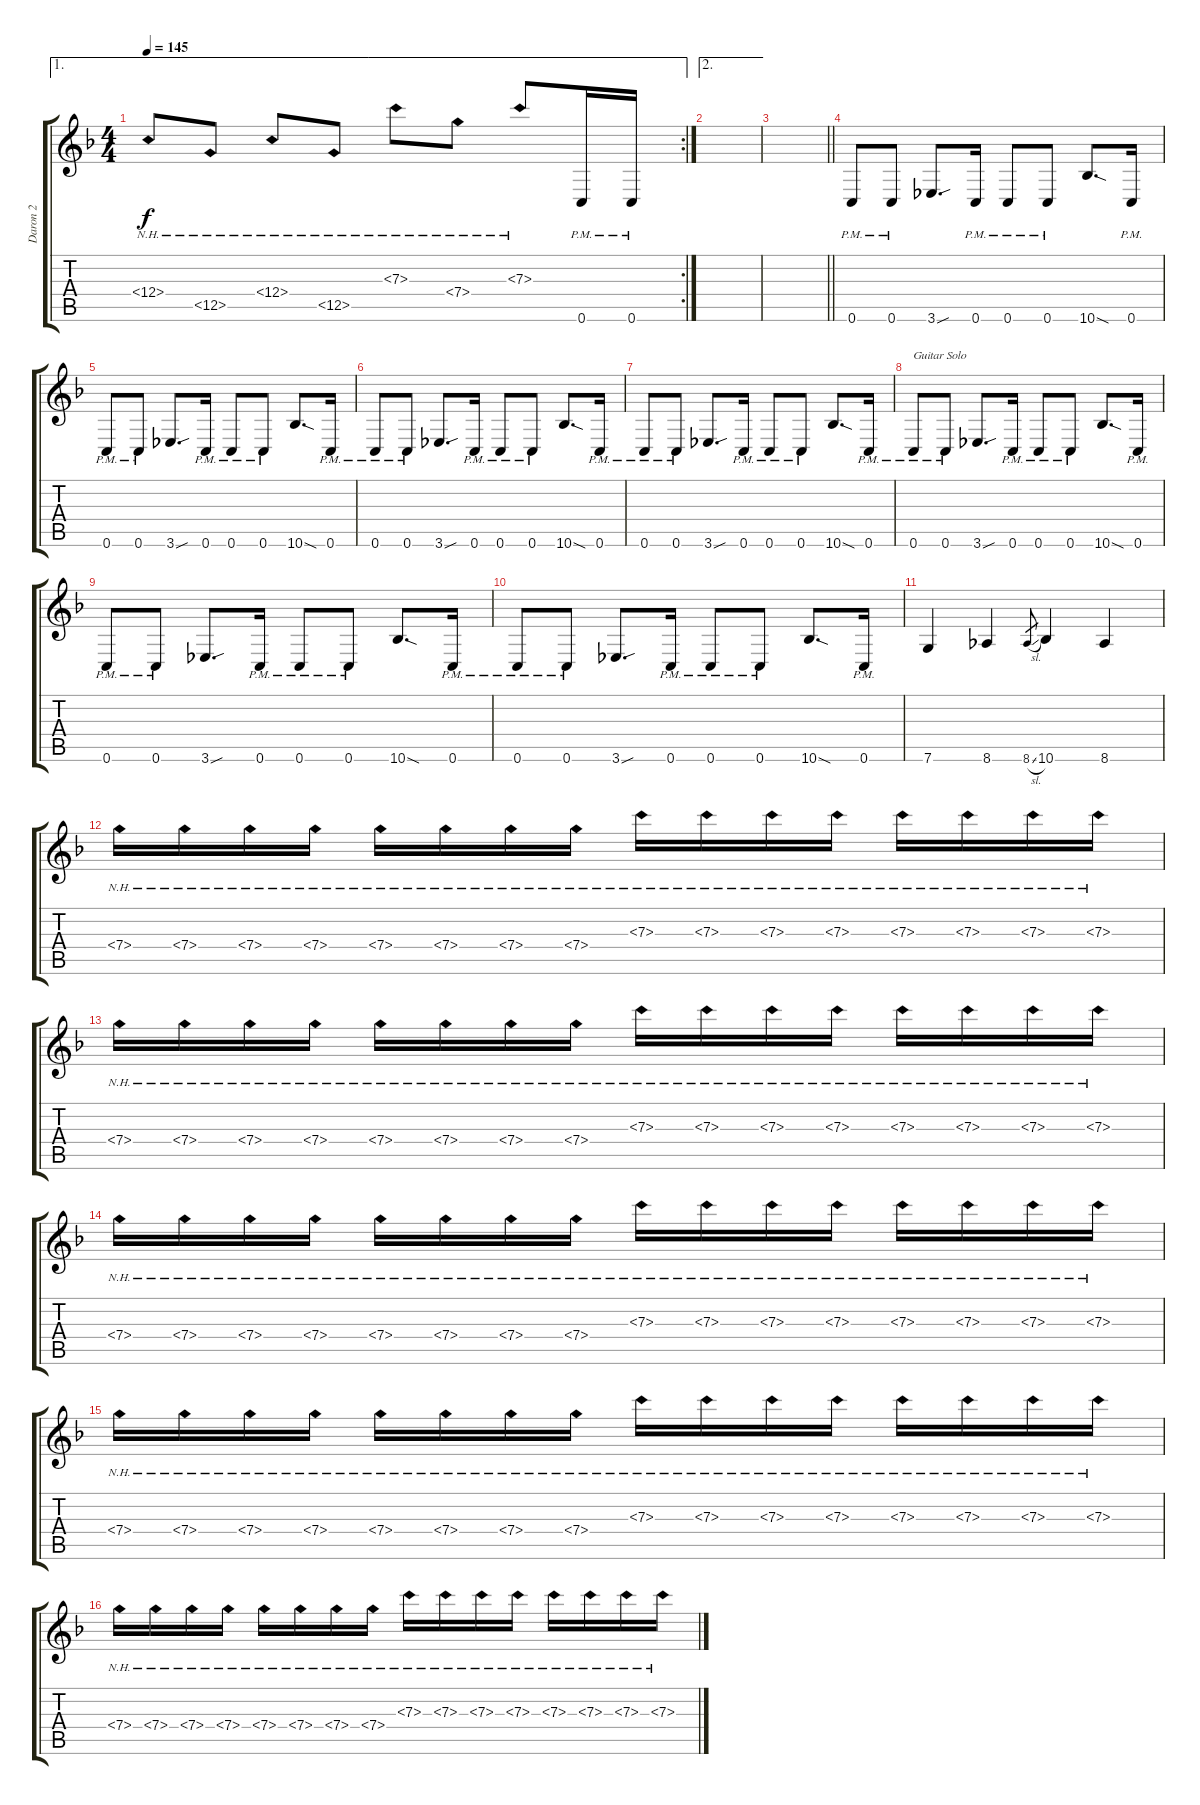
\track ("Daron 2" "Daron 2") {instrument overdrivenguitar}
\staff {score tabs}
\tuning (D4 A3 F3 C3 G2 C2) {hide}
\ae 1
\rc 2
\ts (4 4)
\tempo 145
\clef g2
\ks f
12.4{nh}.8{dy f} 12.5{nh}.8 12.4{nh}.8 12.5{nh}.8 7.3{nh}.8 7.4{nh}.8 7.3{nh}.8 0.6{pm}.16 0.6{pm}.16 |
\ae 2
|
\barLineRight lightlight
|
0.6{pm}.8{volume 3} 0.6{pm}.8 3.6{sou}.8{d} 0.6{pm}.16 0.6{pm}.8 0.6{pm}.8 10.6{sod}.8{d} 0.6{pm}.16 |
0.6{pm}.8 0.6{pm}.8 3.6{sou}.8{d} 0.6{pm}.16 0.6{pm}.8 0.6{pm}.8 10.6{sod}.8{d} 0.6{pm}.16 |
0.6{pm}.8 0.6{pm}.8 3.6{sou}.8{d} 0.6{pm}.16 0.6{pm}.8 0.6{pm}.8 10.6{sod}.8{d} 0.6{pm}.16 |
0.6{pm}.8 0.6{pm}.8 3.6{sou}.8{d} 0.6{pm}.16 0.6{pm}.8 0.6{pm}.8 10.6{sod}.8{d} 0.6{pm}.16 |
0.6{pm}.8{txt "Guitar Solo"} 0.6{pm}.8 3.6{sou}.8{d} 0.6{pm}.16 0.6{pm}.8 0.6{pm}.8 10.6{sod}.8{d} 0.6{pm}.16 |
0.6{pm}.8 0.6{pm}.8 3.6{sou}.8{d} 0.6{pm}.16 0.6{pm}.8 0.6{pm}.8 10.6{sod}.8{d} 0.6{pm}.16 |
0.6{pm}.8 0.6{pm}.8 3.6{sou}.8{d} 0.6{pm}.16 0.6{pm}.8 0.6{pm}.8 10.6{sod}.8{d} 0.6{pm}.16 |
7.6.4 8.6.4 8.6{sl}.8{gr} 10.6.4 8.6.4 |
7.4{nh}.16 7.4{nh}.16 7.4{nh}.16 7.4{nh}.16 7.4{nh}.16 7.4{nh}.16 7.4{nh}.16 7.4{nh}.16 7.3{nh}.16 7.3{nh}.16 7.3{nh}.16 7.3{nh}.16 7.3{nh}.16 7.3{nh}.16 7.3{nh}.16 7.3{nh}.16 |
7.4{nh}.16 7.4{nh}.16 7.4{nh}.16 7.4{nh}.16 7.4{nh}.16 7.4{nh}.16 7.4{nh}.16 7.4{nh}.16 7.3{nh}.16 7.3{nh}.16 7.3{nh}.16 7.3{nh}.16 7.3{nh}.16 7.3{nh}.16 7.3{nh}.16 7.3{nh}.16 |
7.4{nh}.16 7.4{nh}.16 7.4{nh}.16 7.4{nh}.16 7.4{nh}.16 7.4{nh}.16 7.4{nh}.16 7.4{nh}.16 7.3{nh}.16 7.3{nh}.16 7.3{nh}.16 7.3{nh}.16 7.3{nh}.16 7.3{nh}.16 7.3{nh}.16 7.3{nh}.16 |
7.4{nh}.16 7.4{nh}.16 7.4{nh}.16 7.4{nh}.16 7.4{nh}.16 7.4{nh}.16 7.4{nh}.16 7.4{nh}.16 7.3{nh}.16 7.3{nh}.16 7.3{nh}.16 7.3{nh}.16 7.3{nh}.16 7.3{nh}.16 7.3{nh}.16 7.3{nh}.16 |
7.4{nh}.16 7.4{nh}.16 7.4{nh}.16 7.4{nh}.16 7.4{nh}.16 7.4{nh}.16 7.4{nh}.16 7.4{nh}.16 7.3{nh}.16 7.3{nh}.16 7.3{nh}.16 7.3{nh}.16 7.3{nh}.16 7.3{nh}.16 7.3{nh}.16 7.3{nh}.16
